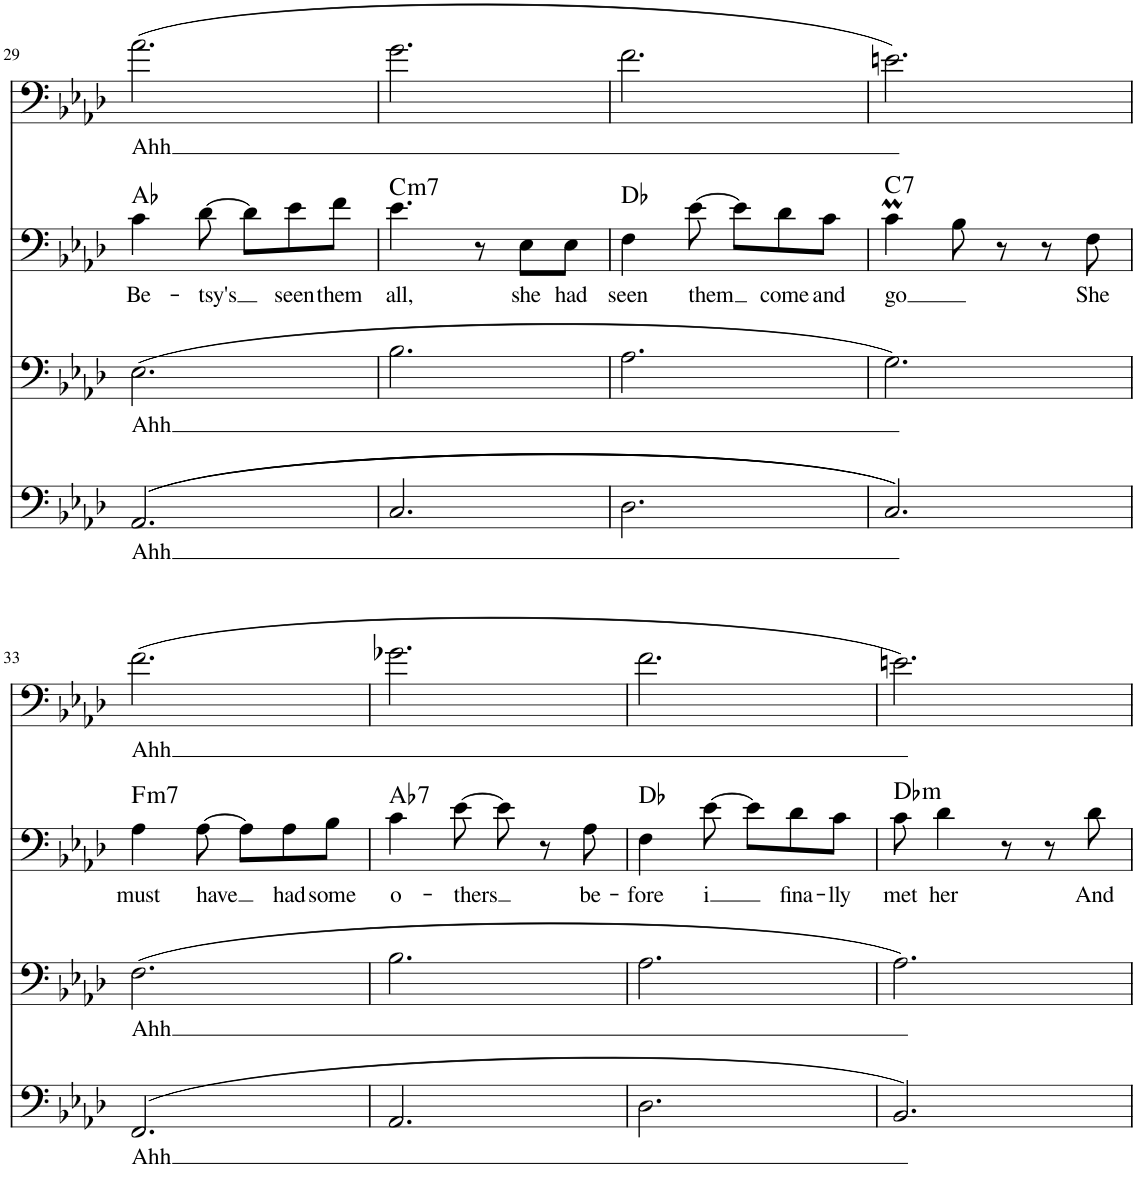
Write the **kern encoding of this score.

**kern	**text	**kern	**text	**kern	**text	**kern	**text	**harte
*part1	*part1	*part1	*part1	*part1	*part1	*part1	*part1	*part1
*staff4	*staff4	*staff3	*staff3	*staff2	*staff2	*staff1	*staff1	*
*I"Piano	*	*	*	*	*	*	*	*
*I'Pno.	*	*	*	*	*	*	*	*
!!LO:PB:g=z
*clefF4	*	*clefF4	*	*clefF4	*	*clefF4	*	*
*k[b-e-a-d-]	*	*k[b-e-a-d-]	*	*k[b-e-a-d-]	*	*k[b-e-a-d-]	*	*
*M6/8	*	*M6/8	*	*M6/8	*	*M6/8	*	*
=29	=29	=29	=29	=29	=29	=29	=29	=29
!	!LO:LY:b	!	!LO:LY:b	!	!LO:LY:b	!	!LO:LY:b	!
2.AA-/	Ahh	2.E-\	Ahh	4c\	Be-	(2.a-\	Ahh	Ab:maj
!	!	!	!	!	!LO:LY:b	!	!	!
.	.	.	.	[8d-\	-tsy's	.	.	.
.	.	.	.	8d-\L]	.	.	.	.
!	!	!	!	!	!LO:LY:b	!	!	!
.	.	.	.	8e-\	seen	.	.	.
!	!	!	!	!	!LO:LY:b	!	!	!
.	.	.	.	8f\J	them	.	.	.
=30	=30	=30	=30	=30	=30	=30	=30	=30
!	!	!	!	!	!LO:LY:b	!	!	!LO:H:kt=m7
2.C/	.	2.B-\	.	4.e-\	all,	2.g\	.	C:min7
.	.	.	.	8r	.	.	.	.
!	!	!	!	!	!LO:LY:b	!	!	!
.	.	.	.	8E-\L	she	.	.	.
!	!	!	!	!	!LO:LY:b	!	!	!
.	.	.	.	8E-\J	had	.	.	.
=31	=31	=31	=31	=31	=31	=31	=31	=31
!	!	!	!	!	!LO:LY:b	!	!	!
2.D-\	.	2.A-\	.	4F\	seen	2.f\	.	Db:maj
!	!	!	!	!	!LO:LY:b	!	!	!
.	.	.	.	[8e-\	them	.	.	.
.	.	.	.	8e-\L]	.	.	.	.
!	!	!	!	!	!LO:LY:b	!	!	!
.	.	.	.	8d-\	come	.	.	.
!	!	!	!	!	!LO:LY:b	!	!	!
.	.	.	.	8c\J	and	.	.	.
=32	=32	=32	=32	=32	=32	=32	=32	=32
!	!	!	!	!	!LO:LY:b	!	!	!LO:H:kt=7
2.C/	.	2.G\	.	4cm\	go	2.en\)	.	C:7
.	.	.	.	8B-\	.	.	.	.
.	.	.	.	8r	.	.	.	.
.	.	.	.	8r	.	.	.	.
!	!	!	!	!	!LO:LY:b	!	!	!
.	.	.	.	8F\	She	.	.	.
!!LO:LB:g=z
=33	=33	=33	=33	=33	=33	=33	=33	=33
!	!LO:LY:b	!	!LO:LY:b	!	!LO:LY:b	!	!LO:LY:b	!LO:H:kt=m7
2.FF/	Ahh	2.F\	Ahh	4A-\	must	(2.f\	Ahh	F:min7
!	!	!	!	!	!LO:LY:b	!	!	!
.	.	.	.	[8A-\	have	.	.	.
.	.	.	.	8A-\L]	.	.	.	.
!	!	!	!	!	!LO:LY:b	!	!	!
.	.	.	.	8A-\	had	.	.	.
!	!	!	!	!	!LO:LY:b	!	!	!
.	.	.	.	8B-\J	some	.	.	.
=34	=34	=34	=34	=34	=34	=34	=34	=34
!	!	!	!	!	!LO:LY:b	!	!	!LO:H:kt=7
2.AA-/	.	2.B-\	.	4c\	o-	2.g-X\	.	Ab:7
!	!	!	!	!	!LO:LY:b	!	!	!
.	.	.	.	[8e-\	-thers	.	.	.
.	.	.	.	8e-\]	.	.	.	.
.	.	.	.	8r	.	.	.	.
!	!	!	!	!	!LO:LY:b	!	!	!
.	.	.	.	8A-\	be-	.	.	.
=35	=35	=35	=35	=35	=35	=35	=35	=35
!	!	!	!	!	!LO:LY:b	!	!	!
2.D-\	.	2.A-\	.	4F\	-fore	2.f\	.	Db:maj
!	!	!	!	!	!LO:LY:b	!	!	!
.	.	.	.	[8e-\	i	.	.	.
.	.	.	.	8e-\L]	.	.	.	.
!	!	!	!	!	!LO:LY:b	!	!	!
.	.	.	.	8d-\	fina-	.	.	.
!	!	!	!	!	!LO:LY:b	!	!	!
.	.	.	.	8c\J	-lly	.	.	.
=36	=36	=36	=36	=36	=36	=36	=36	=36
!	!	!	!	!	!LO:LY:b	!	!	!LO:H:kt=m
2.BB-/	.	2.A-\	.	8c\	met	2.en\)	.	Db:min
!	!	!	!	!	!LO:LY:b	!	!	!
.	.	.	.	4d-\	her	.	.	.
.	.	.	.	8r	.	.	.	.
.	.	.	.	8r	.	.	.	.
!	!	!	!	!	!LO:LY:b	!	!	!
.	.	.	.	8d-\	And	.	.	.
=	=	=	=	=	=	=	=	=
*-	*-	*-	*-	*-	*-	*-	*-	*-
